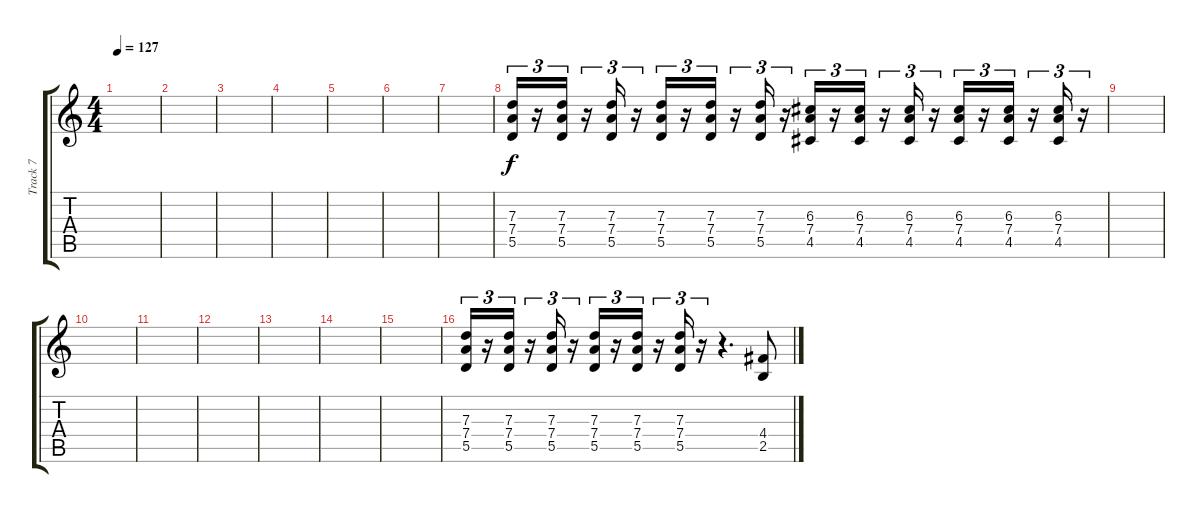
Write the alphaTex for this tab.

\track ("Track 7" "Track 7") {instrument overdrivenguitar}
\staff {score tabs}
\tuning (E4 B3 G3 D3 A2 E2) {hide}
\ts (4 4)
\tempo 127
\clef g2
\ks c
|
|
|
|
|
|
|
(7.3 7.4 5.5).16{tu (3 2)} r.16{tu (3 2)} (7.3 7.4 5.5).16{tu (3 2)} r.16{tu (3 2)} (7.3 7.4 5.5).16{tu (3 2)} r.16{tu (3 2)} (7.3 7.4 5.5).16{tu (3 2)} r.16{tu (3 2)} (7.3 7.4 5.5).16{tu (3 2)} r.16{tu (3 2)} (7.3 7.4 5.5).16{tu (3 2)} r.16{tu (3 2)} (6.3 7.4 4.5).16{tu (3 2)} r.16{tu (3 2)} (6.3 7.4 4.5).16{tu (3 2)} r.16{tu (3 2)} (6.3 7.4 4.5).16{tu (3 2)} r.16{tu (3 2)} (6.3 7.4 4.5).16{tu (3 2)} r.16{tu (3 2)} (6.3 7.4 4.5).16{tu (3 2)} r.16{tu (3 2)} (6.3 7.4 4.5).16{tu (3 2)} r.16{tu (3 2)} |
|
|
|
|
|
|
|
(7.3 7.4 5.5).16{tu (3 2)} r.16{tu (3 2)} (7.3 7.4 5.5).16{tu (3 2)} r.16{tu (3 2)} (7.3 7.4 5.5).16{tu (3 2)} r.16{tu (3 2)} (7.3 7.4 5.5).16{tu (3 2)} r.16{tu (3 2)} (7.3 7.4 5.5).16{tu (3 2)} r.16{tu (3 2)} (7.3 7.4 5.5).16{tu (3 2)} r.16{tu (3 2)} r.4{d} (4.4 2.5).8
